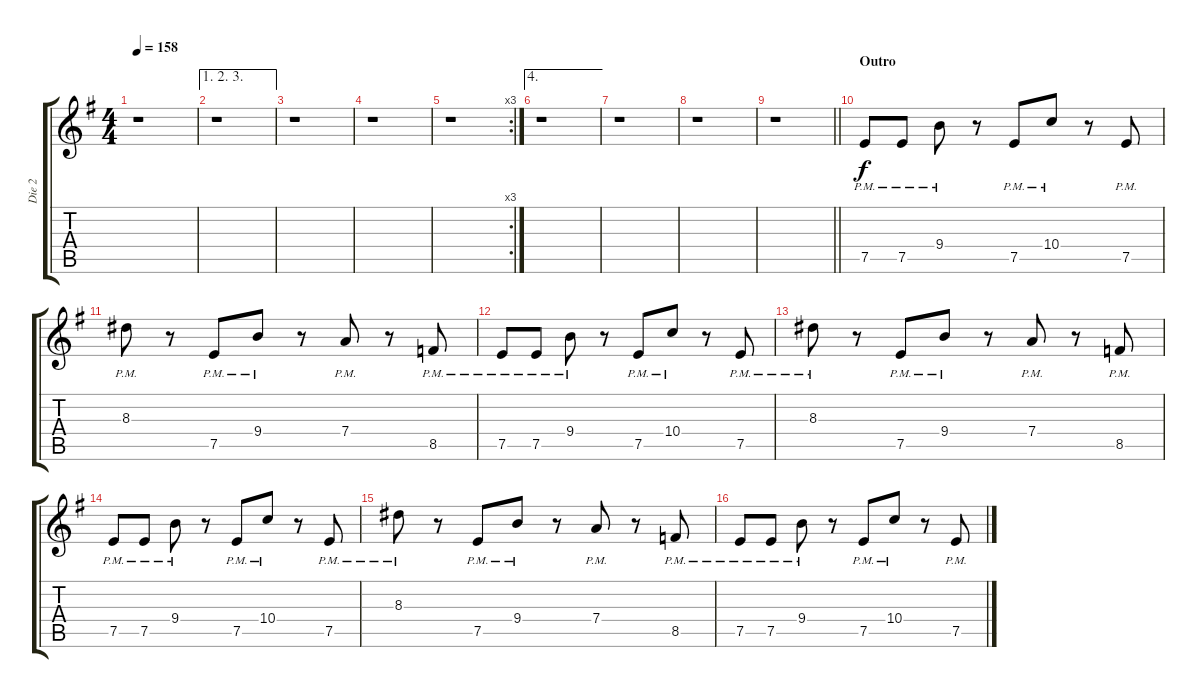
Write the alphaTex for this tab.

\track ("Die 2" "Die 2") {instrument distortionguitar}
\staff {score tabs}
\tuning (E4 B3 G3 D3 A2 D2) {hide}
\ts (4 4)
\tempo 158
\clef g2
\ks g
r.1{dy f} |
\ae (1 2 3)
r.1 |
r.1 |
r.1 |
\rc 3
r.1 |
\ae 4
r.1 |
r.1 |
r.1 |
\barLineRight lightlight
r.1 |
\section ("" "Outro")
7.5{pm}.8 7.5{pm}.8 9.4{pm}.8 r.8 7.5{pm}.8 10.4{pm}.8 r.8 7.5{pm}.8 |
8.3{pm}.8 r.8 7.5{pm}.8 9.4{pm}.8 r.8 7.4{pm}.8 r.8 8.5{pm}.8 |
7.5{pm}.8 7.5{pm}.8 9.4{pm}.8 r.8 7.5{pm}.8 10.4{pm}.8 r.8 7.5{pm}.8 |
8.3{pm}.8 r.8 7.5{pm}.8 9.4{pm}.8 r.8 7.4{pm}.8 r.8 8.5{pm}.8 |
7.5{pm}.8 7.5{pm}.8 9.4{pm}.8 r.8 7.5{pm}.8 10.4{pm}.8 r.8 7.5{pm}.8 |
8.3{pm}.8 r.8 7.5{pm}.8 9.4{pm}.8 r.8 7.4{pm}.8 r.8 8.5{pm}.8 |
7.5{pm}.8 7.5{pm}.8 9.4{pm}.8 r.8 7.5{pm}.8 10.4{pm}.8 r.8 7.5{pm}.8
